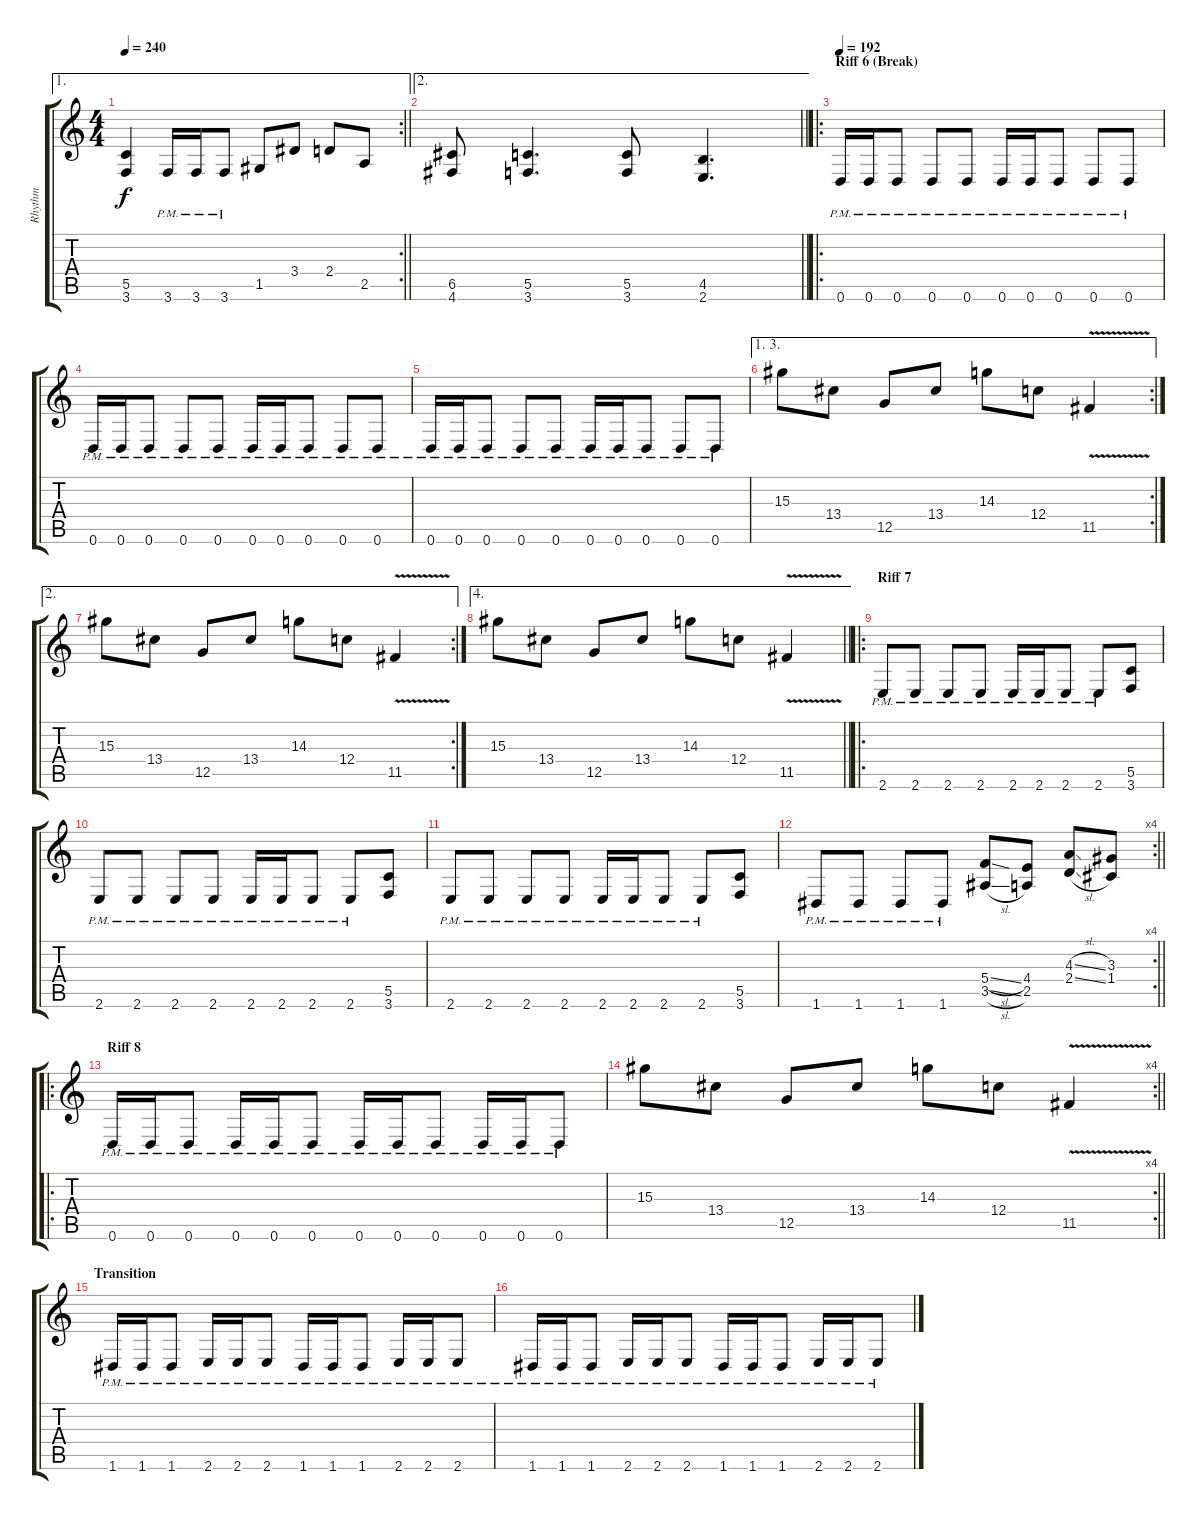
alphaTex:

\track ("Rhythm" "Rhythm") {instrument distortionguitar}
\staff {score tabs}
\tuning (D4 A3 F3 C3 G2 D2) {hide}
\ae 1
\rc 2
\ts (4 4)
\tempo 240
\clef g2
\barLineRight lightlight
\ks c
(5.5 3.6).4{dy f} 3.6{pm}.16 3.6{pm}.16 3.6{pm}.8 1.5.8 3.4.8 2.4.8 2.5.8 |
\ae 2
\barLineRight lightlight
(6.5 4.6).8 (5.5 3.6).4{d} (5.5 3.6).8 (4.5 2.6).4{d} |
\ro
\section ("" "Riff 6 (Break)")
\tempo 192
0.6{pm}.16 0.6{pm}.16 0.6{pm}.8 0.6{pm}.8 0.6{pm}.8 0.6{pm}.16 0.6{pm}.16 0.6{pm}.8 0.6{pm}.8 0.6{pm}.8 |
0.6{pm}.16 0.6{pm}.16 0.6{pm}.8 0.6{pm}.8 0.6{pm}.8 0.6{pm}.16 0.6{pm}.16 0.6{pm}.8 0.6{pm}.8 0.6{pm}.8 |
0.6{pm}.16 0.6{pm}.16 0.6{pm}.8 0.6{pm}.8 0.6{pm}.8 0.6{pm}.16 0.6{pm}.16 0.6{pm}.8 0.6{pm}.8 0.6{pm}.8 |
\ae (1 3)
\rc 2
15.3.8 13.4.8 12.5.8 13.4.8 14.3.8 12.4.8 11.5{v}.4 |
\ae 2
\rc 2
15.3.8 13.4.8 12.5.8 13.4.8 14.3.8 12.4.8 11.5{v}.4 |
\ae 4
\barLineRight lightlight
15.3.8 13.4.8 12.5.8 13.4.8 14.3.8 12.4.8 11.5{v}.4 |
\ro
\section ("" "Riff 7")
2.6{pm}.8 2.6{pm}.8 2.6{pm}.8 2.6{pm}.8 2.6{pm}.16 2.6{pm}.16 2.6{pm}.8 2.6{pm}.8 (5.5 3.6).8 |
2.6{pm}.8 2.6{pm}.8 2.6{pm}.8 2.6{pm}.8 2.6{pm}.16 2.6{pm}.16 2.6{pm}.8 2.6{pm}.8 (5.5 3.6).8 |
2.6{pm}.8 2.6{pm}.8 2.6{pm}.8 2.6{pm}.8 2.6{pm}.16 2.6{pm}.16 2.6{pm}.8 2.6{pm}.8 (5.5 3.6).8 |
\rc 4
\barLineRight lightlight
1.6{pm}.8 1.6{pm}.8 1.6{pm}.8 1.6{pm}.8 (5.4{sl} 3.5{sl}).8 (4.4 2.5).8 (4.3{sl} 2.4{sl}).8 (3.3 1.4).8 |
\ro
\section ("" "Riff 8")
0.6{pm}.16 0.6{pm}.16 0.6{pm}.8 0.6{pm}.16 0.6{pm}.16 0.6{pm}.8 0.6{pm}.16 0.6{pm}.16 0.6{pm}.8 0.6{pm}.16 0.6{pm}.16 0.6{pm}.8 |
\rc 4
\barLineRight lightlight
15.3.8 13.4.8 12.5.8 13.4.8 14.3.8 12.4.8 11.5{v}.4 |
\section ("" "Transition")
1.6{pm}.16 1.6{pm}.16 1.6{pm}.8 2.6{pm}.16 2.6{pm}.16 2.6{pm}.8 1.6{pm}.16 1.6{pm}.16 1.6{pm}.8 2.6{pm}.16 2.6{pm}.16 2.6{pm}.8 |
1.6{pm}.16 1.6{pm}.16 1.6{pm}.8 2.6{pm}.16 2.6{pm}.16 2.6{pm}.8 1.6{pm}.16 1.6{pm}.16 1.6{pm}.8 2.6{pm}.16 2.6{pm}.16 2.6{pm}.8
